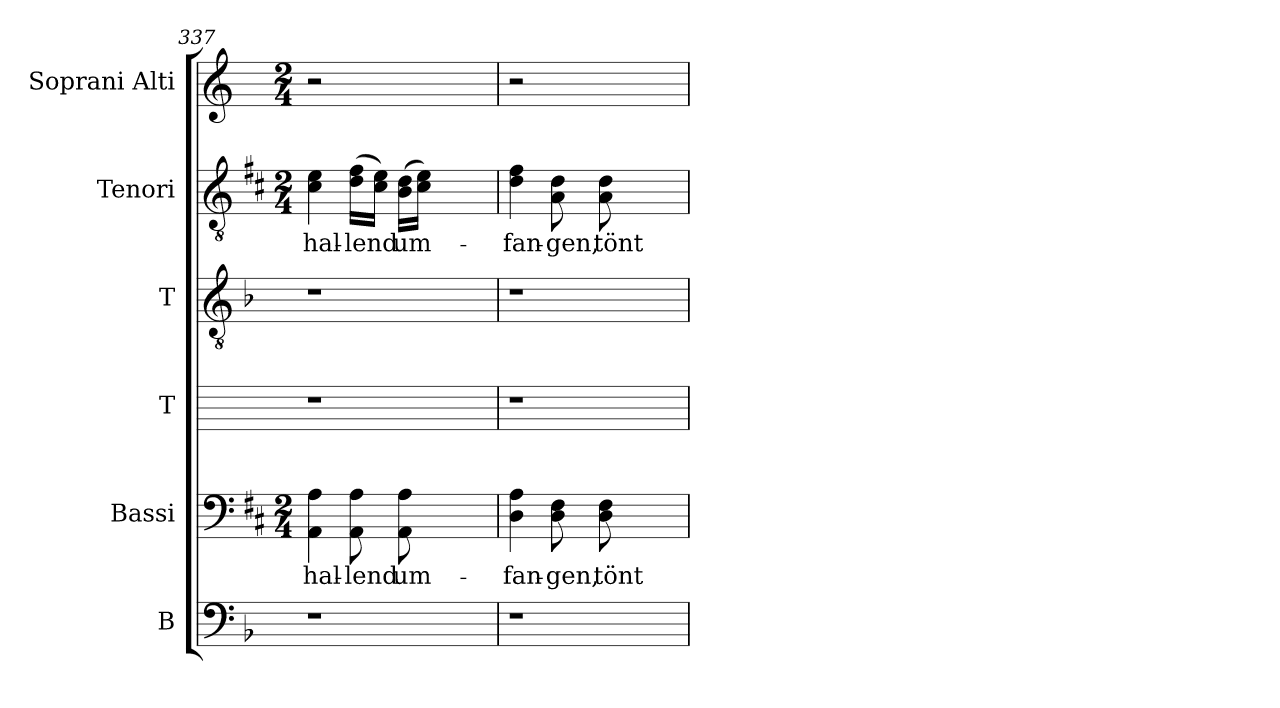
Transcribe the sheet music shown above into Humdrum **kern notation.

**kern	**kern	**text	**kern	**kern	**kern	**text	**kern
*part6	*part5	*part5	*part4	*part3	*part2	*part2	*part1
*staff6	*staff5	*staff5	*staff4	*staff3	*staff2	*staff2	*staff1
*I"B	*I"Bassi	*	*I"T	*I"T	*I"Tenori	*	*I"Soprani  Alti
*I'B	*I'B	*	*I'T	*I'T	*I'T	*	*I'S  A
*clefF4	*clefF4	*	*	*clefGv2	*clefGv2	*	*clefG2
*k[b-]	*k[f#c#]	*	*	*k[b-]	*k[f#c#]	*	*k[]
*F:	*D:	*	*	*F:	*D:	*	*C:
*	*M2/4	*	*	*	*M2/4	*	*M2/4
=337	=337	=337	=337	=337	=337	=337	=337
!	!	!LO:LY:b:cj	!	!	!	!LO:LY:b:cj	!
1r	4A\ 4AA\	hal-	1r	1r	4e\ 4c#\	hal-	2r
!	!	!LO:LY:b:cj	!	!	!	!LO:LY:b:cj	!
.	8A\ 8AA\	-lend	.	.	(>16f#\ 16d\L	-lend	.
.	.	.	.	.	16e\ 16c#\J)	.	.
!	!	!LO:LY:b:cj	!	!	!	!LO:LY:b:cj	!
.	8A\ 8AA\	um-	.	.	(>16d\ 16B\L	um-	.
.	.	.	.	.	16e\ 16c#\J)	.	.
.	2ryy	.	.	.	2ryy	.	2ryy
=338	=338	=338	=338	=338	=338	=338	=338
!	!	!LO:LY:b:cj	!	!	!	!LO:LY:b:cj	!
1r	4A\ 4D\	-fan-	1r	1r	4f#\ 4d\	-fan-	2r
!	!	!LO:LY:b:cj	!	!	!	!LO:LY:b:cj	!
.	8F#\ 8D\	-gen,	.	.	8d\ 8A\	-gen,	.
!	!	!LO:LY:b:cj	!	!	!	!LO:LY:b:cj	!
.	8F#\ 8D\	tönt	.	.	8d\ 8A\	tönt	.
.	2ryy	.	.	.	2ryy	.	2ryy
=	=	=	=	=	=	=	=
*-	*-	*-	*-	*-	*-	*-	*-
